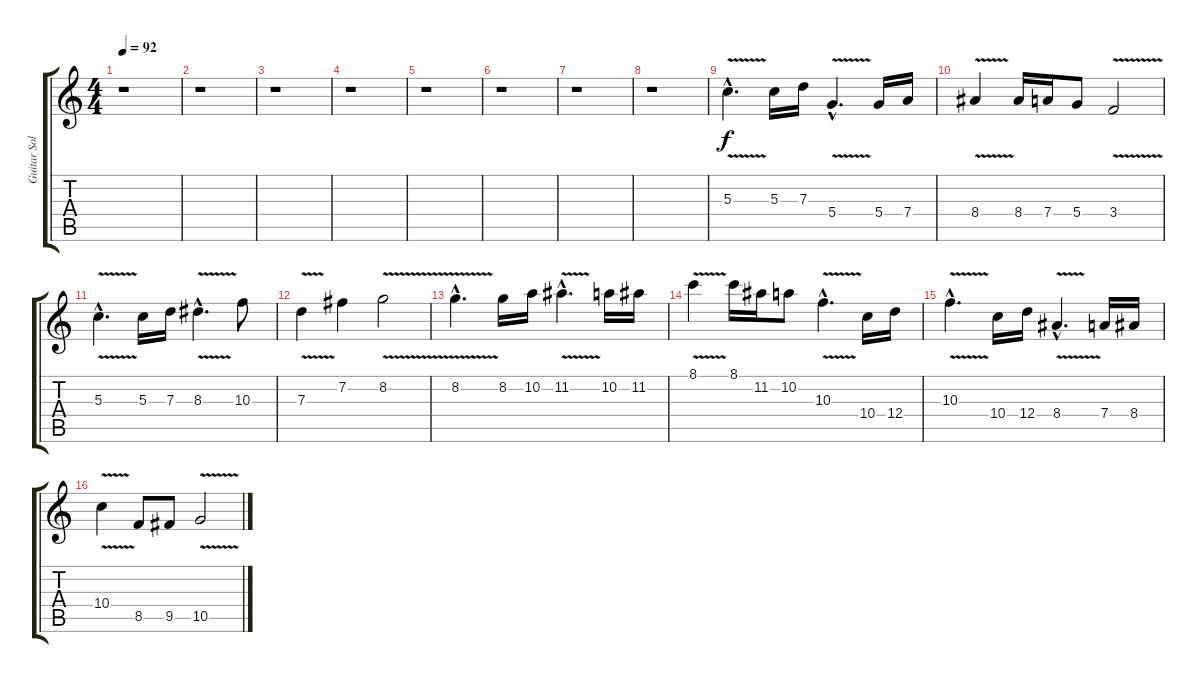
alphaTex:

\track ("Guitar Solo 1" "Guitar Sol") {instrument overdrivenguitar}
\staff {score tabs}
\tuning (E4 B3 G3 D3 A2 E2) {hide}
\ts (4 4)
\tempo 92
\clef g2
\ks c
r.1{dy f} |
r.1 |
r.1 |
r.1 |
r.1 |
r.1 |
r.1 |
r.1 |
5.3{v hac}.4{d} 5.3.16 7.3.16 5.4{v hac}.4{d} 5.4.16 7.4.16 |
8.4{v}.4 8.4.16 7.4.16 5.4.8 3.4{v}.2 |
5.3{v hac}.4{d} 5.3.16 7.3.16 8.3{v hac}.4{d} 10.3.8 |
7.3{v}.4 7.2.4 8.2{v}.2 |
8.2{v hac}.4{d} 8.2.16 10.2.16 11.2{v hac}.4{d} 10.2.16 11.2.16 |
8.1{v}.4 8.1.16 11.2.16 10.2.8 10.3{v hac}.4{d} 10.4.16 12.4.16 |
10.3{v hac}.4{d} 10.4.16 12.4.16 8.4{v hac}.4{d} 7.4.16 8.4.16 |
10.4{v}.4 8.5.8 9.5.8 10.5{v}.2
